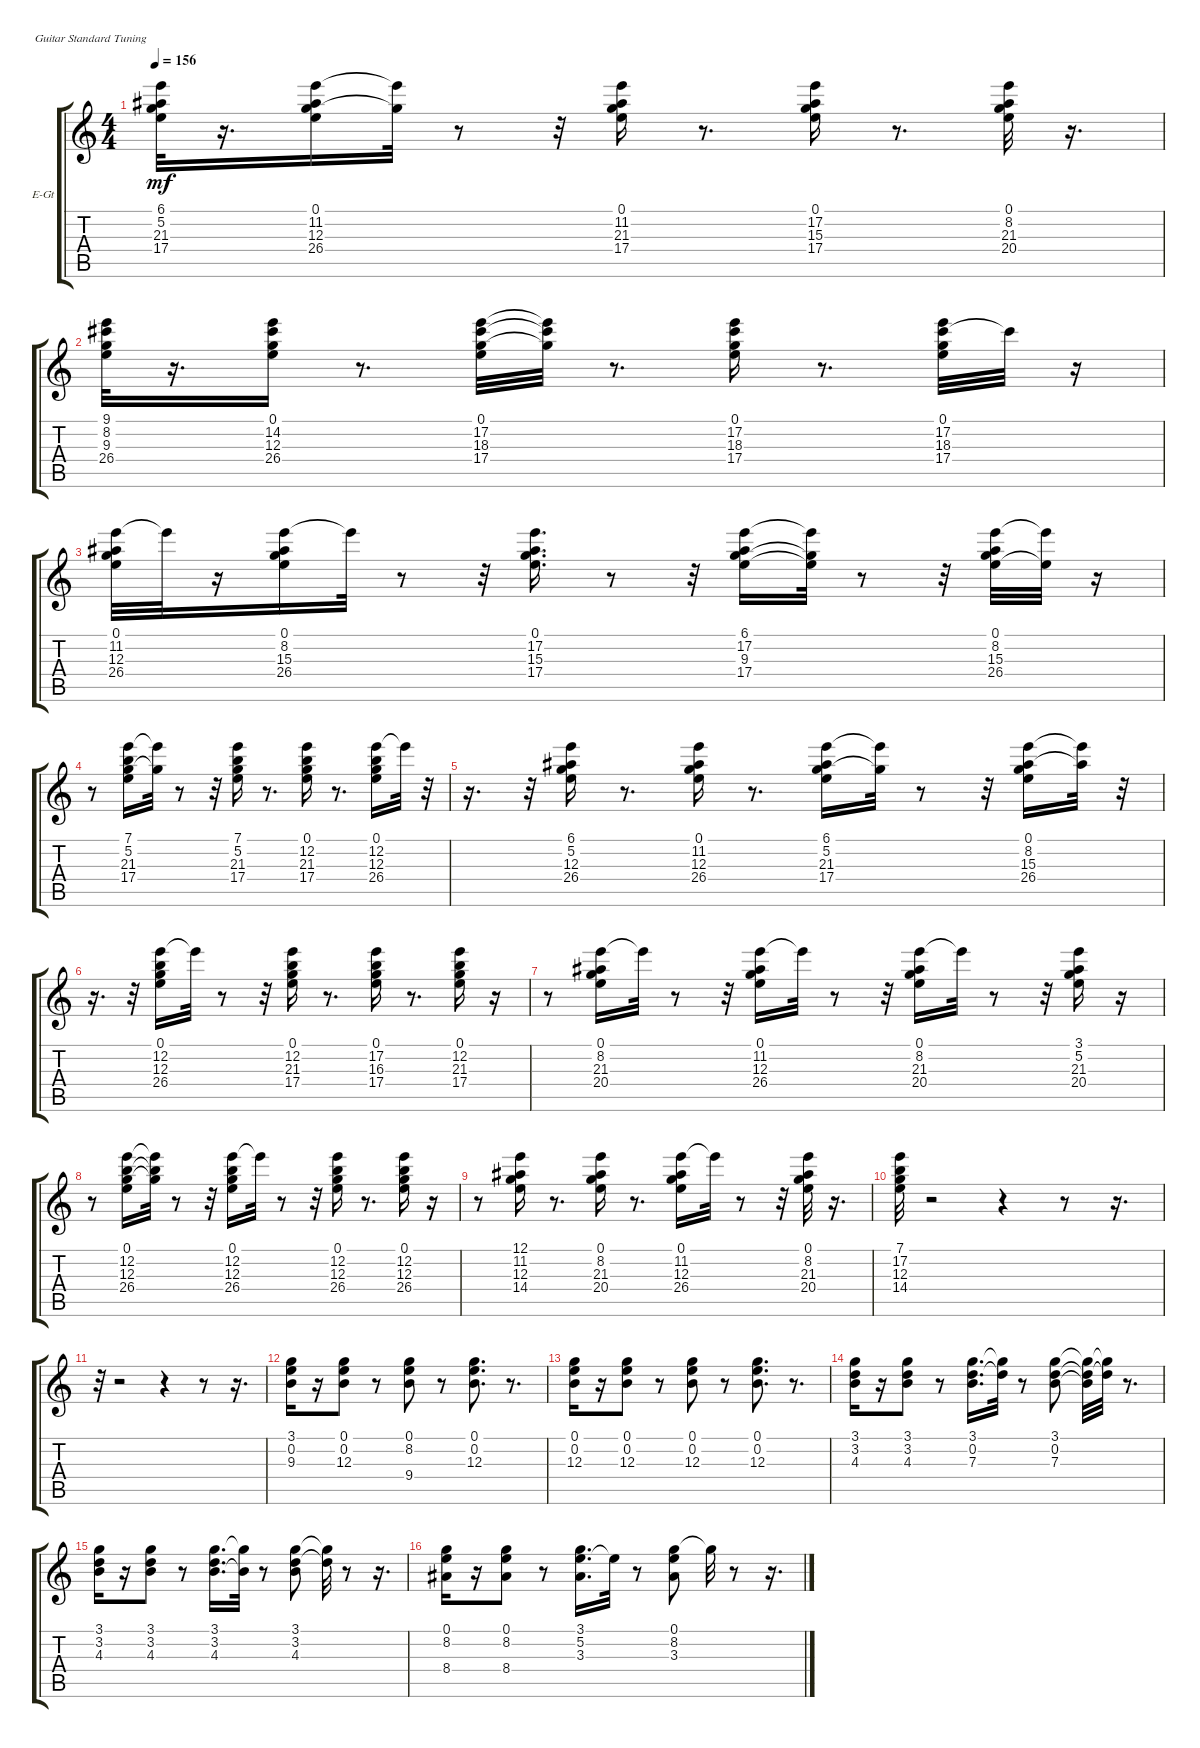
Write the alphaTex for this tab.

\defaultSystemsLayout 4
\bracketExtendMode groupsimilarinstruments
\firstSystemTrackNameOrientation horizontal
\otherSystemsTrackNameOrientation horizontal
\track ("Electric Guitar" "E-Gt") {instrument electricguitarclean}
\staff {score tabs}
\tuning (E4 B3 G3 D3 A2 E2)
\ts (4 4)
\tempo 156
\clef g2
\scale
0.5
\ks c
(6.1 5.2 21.3 17.4).32{dy mf} r.16{d} (0.1 11.2 12.3 26.4).16 (12.3{t} 26.4{t}).32 r.8 r.32 (0.1 11.2 21.3 17.4).16 r.8{d} (0.1 17.2 15.3 17.4).16 r.8{d} (0.1 8.2 21.3 20.4).32 r.16{d} |
\scale
0.5 (9.1 9.3 8.2 26.4).32 r.16{d} (0.1 14.2 12.3 26.4).16 r.8{d} (0.1 17.2 17.4 18.3).32 (17.2{t} 17.4{t} 18.3{t}).32 r.8{d} (0.1 17.2 18.3 17.4).16 r.8{d} (0.1 17.2 17.4 18.3).32 18.3{t}.32 r.16 |
\scale
0.5 (0.1 11.2 12.3 26.4).32 26.4{t}.32 r.16 (0.1 8.2 15.3 26.4).16 26.4{t}.32 r.8 r.32 (0.1 17.2 15.3 17.4).16{d} r.8 r.32 (6.1 17.2 9.3 17.4).16 (17.2{t} 9.3{t} 17.4{t}).32 r.8 r.32 (0.1 8.2 15.3 26.4).32 (0.1{t} 26.4{t}).32 r.16 |
\scale
0.5 r.8 (7.1 5.2 21.3 17.4).16 (21.3{t} 17.4{t}).32 r.8 r.32 (7.1 5.2 21.3 17.4).16 r.8{d} (0.1 12.2 21.3 17.4).16 r.8{d} (0.1 12.2 12.3 26.4).16 26.4{t}.32 r.32 |
\scale
0.5 r.16{d} r.32 (6.1 5.2 12.3 26.4).16 r.8{d} (0.1 11.2 12.3 26.4).16 r.8{d} (6.1 5.2 21.3 17.4).16 (21.3{t} 17.4{t}).32 r.8 r.32 (0.1 8.2 15.3 26.4).16 (15.3{t} 26.4{t}).32 r.32 |
\scale
0.5 r.16{d} r.32 (0.1 12.2 12.3 26.4).16 26.4{t}.32 r.8 r.32 (0.1 12.2 21.3 17.4).16 r.8{d} (0.1 17.2 16.3 17.4).16 r.8{d} (0.1 12.2 21.3 17.4).16 r.16 |
\scale
0.5 r.8 (0.1 8.2 21.3 20.4).16 21.3{t}.32 r.8 r.32 (0.1 11.2 12.3 26.4).16 26.4{t}.32 r.8 r.32 (0.1 8.2 21.3 20.4).16 21.3{t}.32 r.8 r.32 (3.1 5.2 21.3 20.4).16 r.16 |
\scale
0.5 r.8 (0.1 12.2 12.3 26.4).16 (12.2{t} 12.3{t} 26.4{t}).32 r.8 r.32 (0.1 12.2 12.3 26.4).16 26.4{t}.32 r.8 r.32 (0.1 12.2 12.3 26.4).16 r.8{d} (0.1 12.2 12.3 26.4).16 r.16 |
\scale
0.5 r.8 (12.1 11.2 12.3 14.4).16 r.8{d} (0.1 8.2 21.3 20.4).16 r.8{d} (0.1 11.2 12.3 26.4).16 26.4{t}.32 r.8 r.32 (0.1 8.2 21.3 20.4).32 r.16{d} |
\scale
0.5 (7.1 17.2 12.3 14.4).32 r.2 r.4 r.8 r.16{d} |
\scale
0.5 r.32 r.2 r.4 r.8 r.16{d} |
\scale
0.5 (0.2 3.1 9.3).16 r.16 (0.2 0.1 12.3).8 r.8 (0.1 8.2 9.4).8 r.8 (0.2 0.1 12.3).8{d} r.8{d} |
\scale
0.5 (0.2 0.1 12.3).16 r.16 (0.1 0.2 12.3).8 r.8 (0.2 0.1 12.3).8 r.8 (0.2 0.1 12.3).8{d} r.8{d} |
\scale
0.5 (3.2 4.3 3.1).16 r.16 (3.2 4.3 3.1).8 r.8 (0.2 7.3 3.1).16{d} (7.3{t} 3.1{t}).32 r.8 (0.2 7.3 3.1).8 (0.2{t} 7.3{t} 3.1{t}).32 (7.3{t} 3.1{t}).32 r.8{d} |
\scale
0.5 (3.2 4.3 3.1).16 r.16 (3.2 4.3 3.1).8 r.8 (3.2 4.3 3.1).16{d} (4.3{t} 3.1{t}).32 r.8 (3.2 4.3 3.1).8 (3.2{t} 3.1{t}).32 r.8 r.16{d} |
\scale
0.5 (0.1 8.2 8.4).16 r.16 (0.1 8.2 8.4).8 r.8 (3.3 3.1 5.2).16{d} 5.2{t}.32 r.8 (0.1 3.3 8.2).8 8.2{t}.32 r.8 r.16{d}
